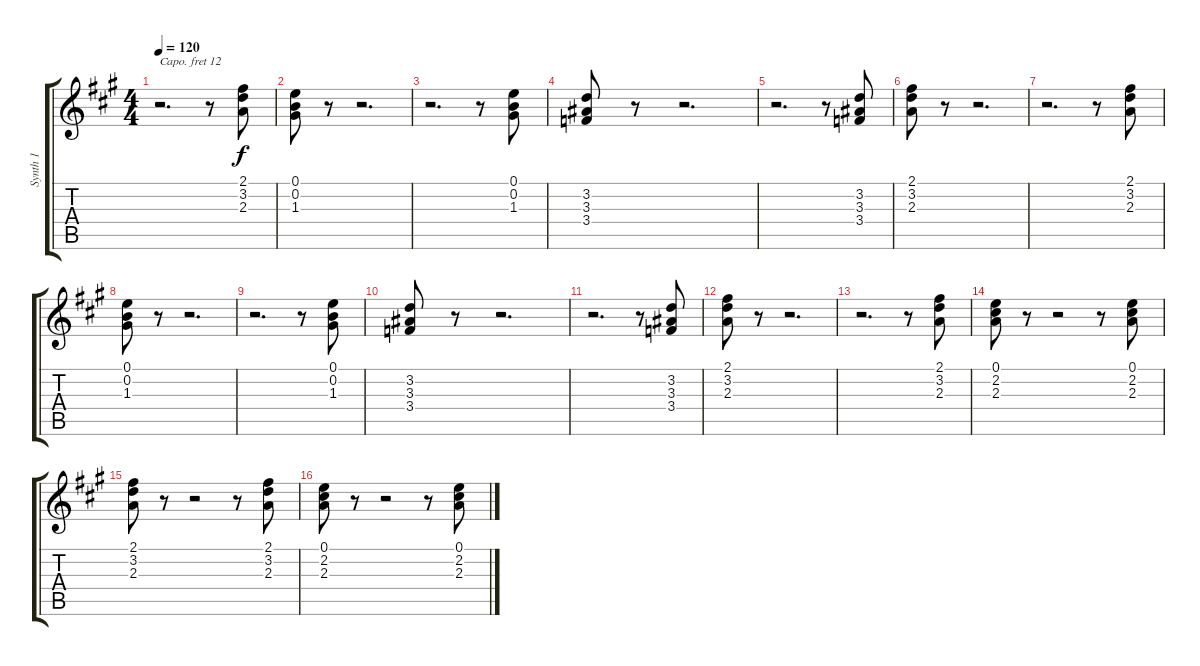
\track ("Synth 1" "Synth 1") {instrument rockorgan}
\staff {score tabs}
\capo 12
\tuning (E4 B3 G3 D3 A2 E2) {hide}
\ts (4 4)
\tempo 120
\clef g2
\ks a
r.2{d dy f} r.8 (2.1 3.2 2.3).8 |
(0.1 0.2 1.3).8 r.8 r.2{d} |
r.2{d} r.8 (0.1 0.2 1.3).8 |
(3.2 3.3 3.4).8 r.8 r.2{d} |
r.2{d} r.8 (3.2 3.3 3.4).8 |
(2.1 3.2 2.3).8 r.8 r.2{d} |
r.2{d} r.8 (2.1 3.2 2.3).8 |
(0.1 0.2 1.3).8 r.8 r.2{d} |
r.2{d} r.8 (0.1 0.2 1.3).8 |
(3.2 3.3 3.4).8 r.8 r.2{d} |
r.2{d} r.8 (3.2 3.3 3.4).8 |
(2.1 3.2 2.3).8 r.8 r.2{d} |
r.2{d} r.8 (2.1 3.2 2.3).8 |
(0.1 2.2 2.3).8 r.8 r.2 r.8 (0.1 2.2 2.3).8 |
(2.1 3.2 2.3).8 r.8 r.2 r.8 (2.1 3.2 2.3).8 |
(0.1 2.2 2.3).8 r.8 r.2 r.8 (0.1 2.2 2.3).8
